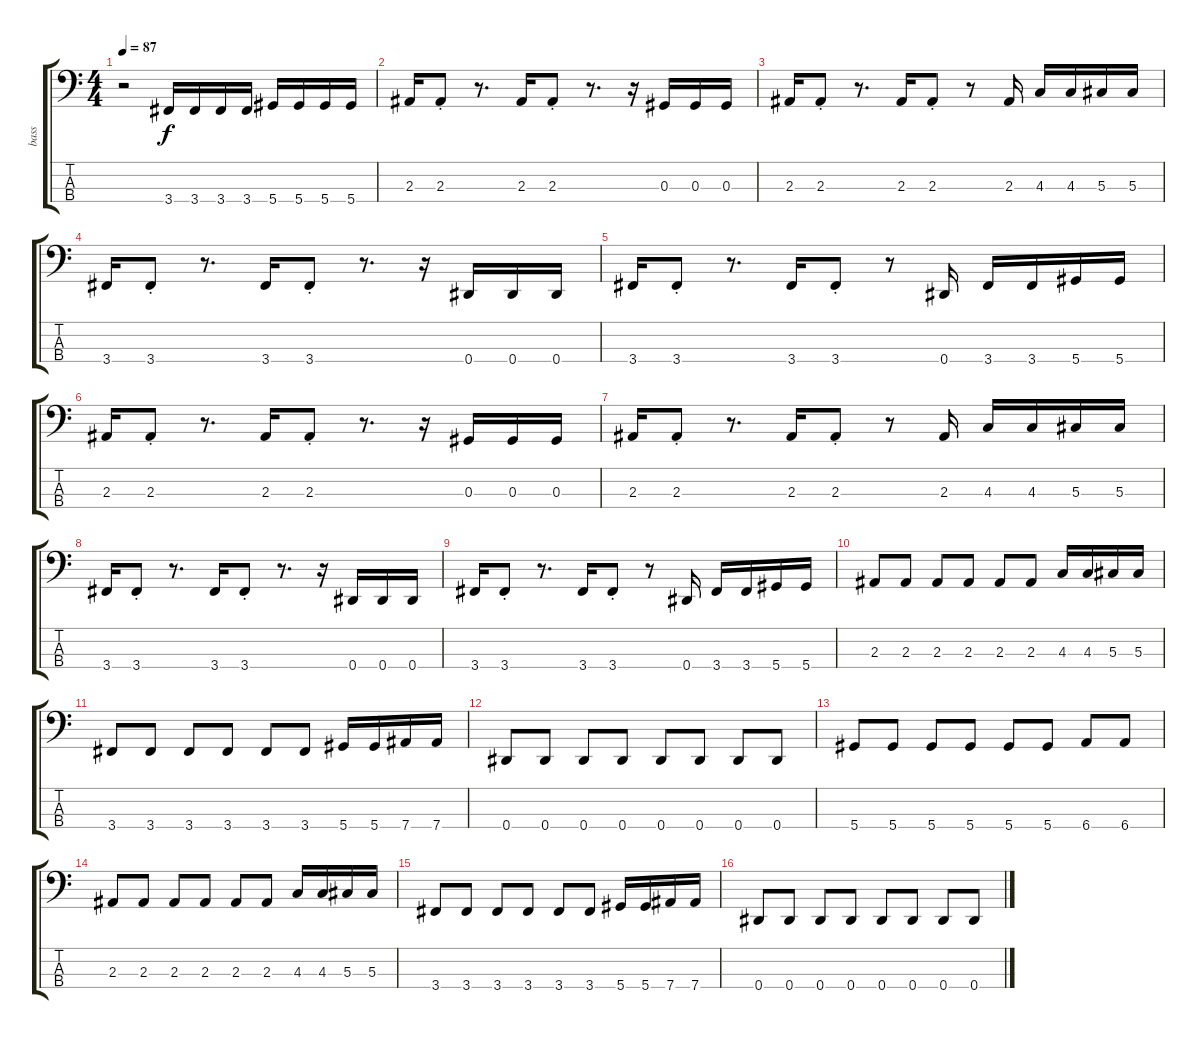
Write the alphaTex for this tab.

\track ("bass" "bass") {instrument electricbassfinger}
\staff {score tabs}
\tuning (Gb2 Db2 Ab1 Eb1) {hide}
\ts (4 4)
\tempo 87
\clef f4
\ks c
r.2{dy f} 3.4.16 3.4.16 3.4.16 3.4.16 5.4.16 5.4.16 5.4.16 5.4.16 |
2.3.16 2.3{st}.8 r.8{d} 2.3.16 2.3{st}.8 r.8{d} r.16 0.3.16 0.3.16 0.3.16 |
2.3.16 2.3{st}.8 r.8{d} 2.3.16 2.3{st}.8 r.8 2.3.16 4.3.16 4.3.16 5.3.16 5.3.16 |
3.4.16 3.4{st}.8 r.8{d} 3.4.16 3.4{st}.8 r.8{d} r.16 0.4.16 0.4.16 0.4.16 |
3.4.16 3.4{st}.8 r.8{d} 3.4.16 3.4{st}.8 r.8 0.4.16 3.4.16 3.4.16 5.4.16 5.4.16 |
2.3.16 2.3{st}.8 r.8{d} 2.3.16 2.3{st}.8 r.8{d} r.16 0.3.16 0.3.16 0.3.16 |
2.3.16 2.3{st}.8 r.8{d} 2.3.16 2.3{st}.8 r.8 2.3.16 4.3.16 4.3.16 5.3.16 5.3.16 |
3.4.16 3.4{st}.8 r.8{d} 3.4.16 3.4{st}.8 r.8{d} r.16 0.4.16 0.4.16 0.4.16 |
3.4.16 3.4{st}.8 r.8{d} 3.4.16 3.4{st}.8 r.8 0.4.16 3.4.16 3.4.16 5.4.16 5.4.16 |
2.3.8 2.3.8 2.3.8 2.3.8 2.3.8 2.3.8 4.3.16 4.3.16 5.3.16 5.3.16 |
3.4.8 3.4.8 3.4.8 3.4.8 3.4.8 3.4.8 5.4.16 5.4.16 7.4.16 7.4.16 |
0.4.8 0.4.8 0.4.8 0.4.8 0.4.8 0.4.8 0.4.8 0.4.8 |
5.4.8 5.4.8 5.4.8 5.4.8 5.4.8 5.4.8 6.4.8 6.4.8 |
2.3.8 2.3.8 2.3.8 2.3.8 2.3.8 2.3.8 4.3.16 4.3.16 5.3.16 5.3.16 |
3.4.8 3.4.8 3.4.8 3.4.8 3.4.8 3.4.8 5.4.16 5.4.16 7.4.16 7.4.16 |
0.4.8 0.4.8 0.4.8 0.4.8 0.4.8 0.4.8 0.4.8 0.4.8
